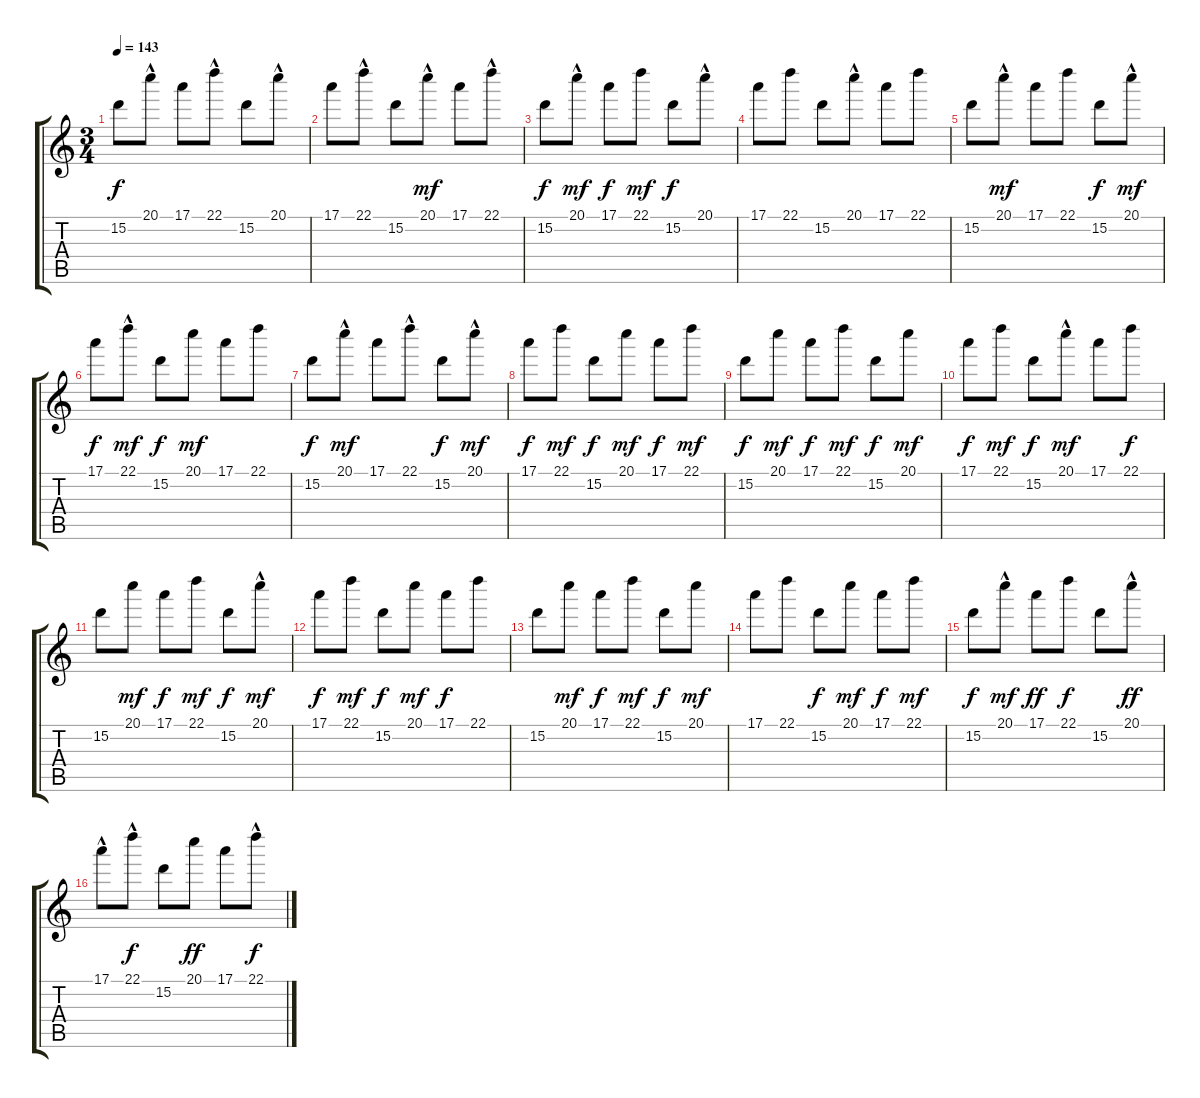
\track ("           CIS 70523,2516" "          ") {instrument distortionguitar}
\staff {score tabs}
\tuning (E4 B3 G3 D3 A2 E2) {hide}
\ts (3 4)
\tempo 143
\clef g2
\ks c
15.2.8{dy f} 20.1{hac}.8 17.1.8 22.1{hac}.8 15.2.8 20.1{hac}.8 |
17.1.8 22.1{hac}.8 15.2.8 20.1{hac}.8{dy mf} 17.1.8 22.1{hac}.8 |
15.2.8{dy f} 20.1{hac}.8{dy mf} 17.1.8{dy f} 22.1.8{dy mf} 15.2.8{dy f} 20.1{hac}.8 |
17.1.8 22.1.8 15.2.8 20.1{hac}.8 17.1.8 22.1.8 |
15.2.8 20.1{hac}.8{dy mf} 17.1.8 22.1.8 15.2.8{dy f} 20.1{hac}.8{dy mf} |
17.1.8{dy f} 22.1{hac}.8{dy mf} 15.2.8{dy f} 20.1.8{dy mf} 17.1.8 22.1.8 |
15.2.8{dy f} 20.1{hac}.8{dy mf} 17.1.8 22.1{hac}.8 15.2.8{dy f} 20.1{hac}.8{dy mf} |
17.1.8{dy f} 22.1.8{dy mf} 15.2.8{dy f} 20.1.8{dy mf} 17.1.8{dy f} 22.1.8{dy mf} |
15.2.8{dy f} 20.1.8{dy mf} 17.1.8{dy f} 22.1.8{dy mf} 15.2.8{dy f} 20.1.8{dy mf} |
17.1.8{dy f} 22.1.8{dy mf} 15.2.8{dy f} 20.1{hac}.8{dy mf} 17.1.8 22.1.8{dy f} |
15.2.8 20.1.8{dy mf} 17.1.8{dy f} 22.1.8{dy mf} 15.2.8{dy f} 20.1{hac}.8{dy mf} |
17.1.8{dy f} 22.1.8{dy mf} 15.2.8{dy f} 20.1.8{dy mf} 17.1.8{dy f} 22.1.8 |
15.2.8 20.1.8{dy mf} 17.1.8{dy f} 22.1.8{dy mf} 15.2.8{dy f} 20.1.8{dy mf} |
17.1.8 22.1.8 15.2.8{dy f} 20.1.8{dy mf} 17.1.8{dy f} 22.1.8{dy mf} |
15.2.8{dy f} 20.1{hac}.8{dy mf} 17.1.8{dy ff} 22.1.8{dy f} 15.2.8 20.1{hac}.8{dy ff} |
17.1{hac}.8 22.1{hac}.8{dy f} 15.2.8 20.1.8{dy ff} 17.1.8 22.1{hac}.8{dy f}
